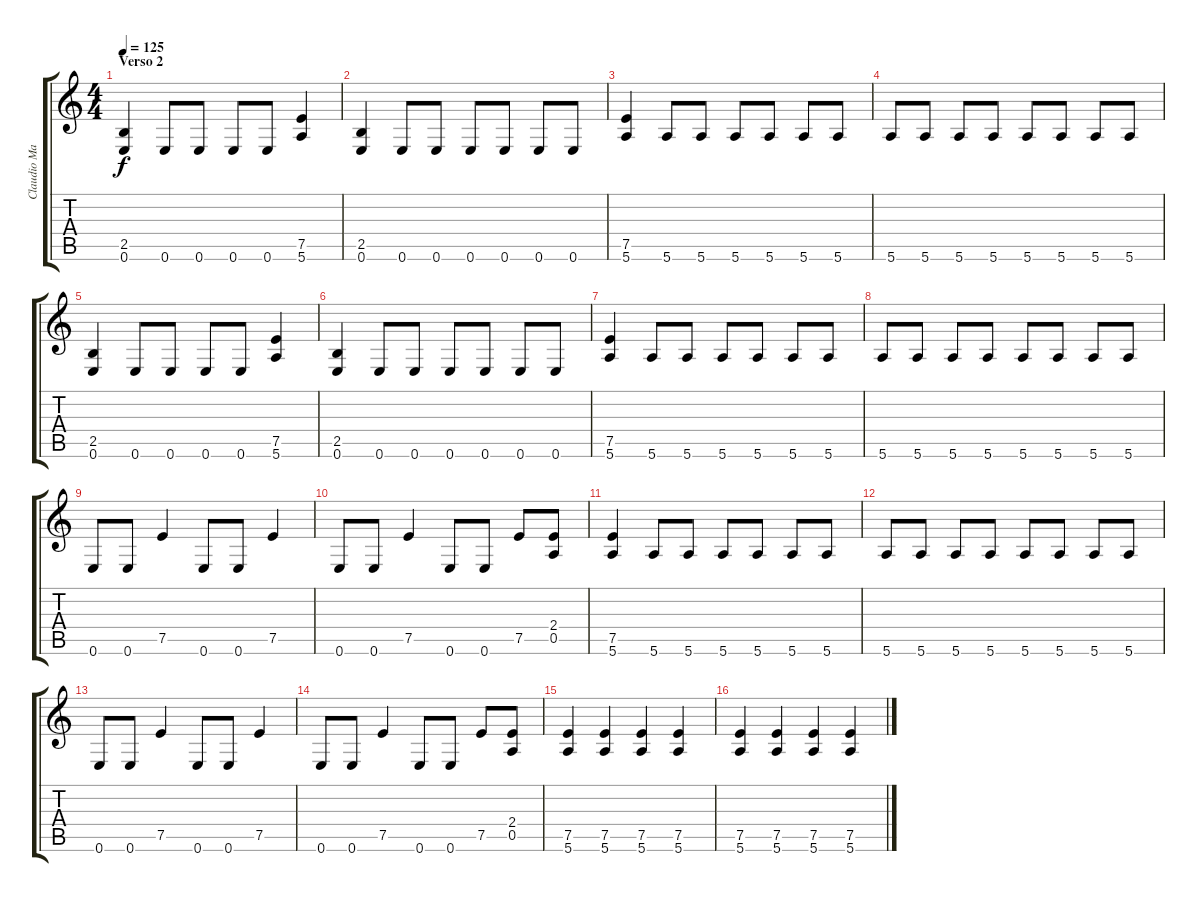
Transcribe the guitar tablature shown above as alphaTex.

\track ("Claudio Marciello (Gtr 2)" "Claudio Ma") {instrument distortionguitar}
\staff {score tabs}
\tuning (E4 B3 G3 D3 A2 E2) {hide}
\ts (4 4)
\section ("" "Verso 2")
\tempo 125
\clef g2
\ks c
(2.5 0.6).4{dy f} 0.6.8 0.6.8 0.6.8 0.6.8 (7.5 5.6).4 |
(2.5 0.6).4 0.6.8 0.6.8 0.6.8 0.6.8 0.6.8 0.6.8 |
(7.5 5.6).4 5.6.8 5.6.8 5.6.8 5.6.8 5.6.8 5.6.8 |
5.6.8 5.6.8 5.6.8 5.6.8 5.6.8 5.6.8 5.6.8 5.6.8 |
(2.5 0.6).4 0.6.8 0.6.8 0.6.8 0.6.8 (7.5 5.6).4 |
(2.5 0.6).4 0.6.8 0.6.8 0.6.8 0.6.8 0.6.8 0.6.8 |
(7.5 5.6).4 5.6.8 5.6.8 5.6.8 5.6.8 5.6.8 5.6.8 |
5.6.8 5.6.8 5.6.8 5.6.8 5.6.8 5.6.8 5.6.8 5.6.8 |
0.6.8 0.6.8 7.5.4 0.6.8 0.6.8 7.5.4 |
0.6.8 0.6.8 7.5.4 0.6.8 0.6.8 7.5.8 (2.4 0.5).8 |
(7.5 5.6).4 5.6.8 5.6.8 5.6.8 5.6.8 5.6.8 5.6.8 |
5.6.8 5.6.8 5.6.8 5.6.8 5.6.8 5.6.8 5.6.8 5.6.8 |
0.6.8 0.6.8 7.5.4 0.6.8 0.6.8 7.5.4 |
0.6.8 0.6.8 7.5.4 0.6.8 0.6.8 7.5.8 (2.4 0.5).8 |
(7.5 5.6).4 (7.5 5.6).4 (7.5 5.6).4 (7.5 5.6).4 |
(7.5 5.6).4 (7.5 5.6).4 (7.5 5.6).4 (7.5 5.6).4
